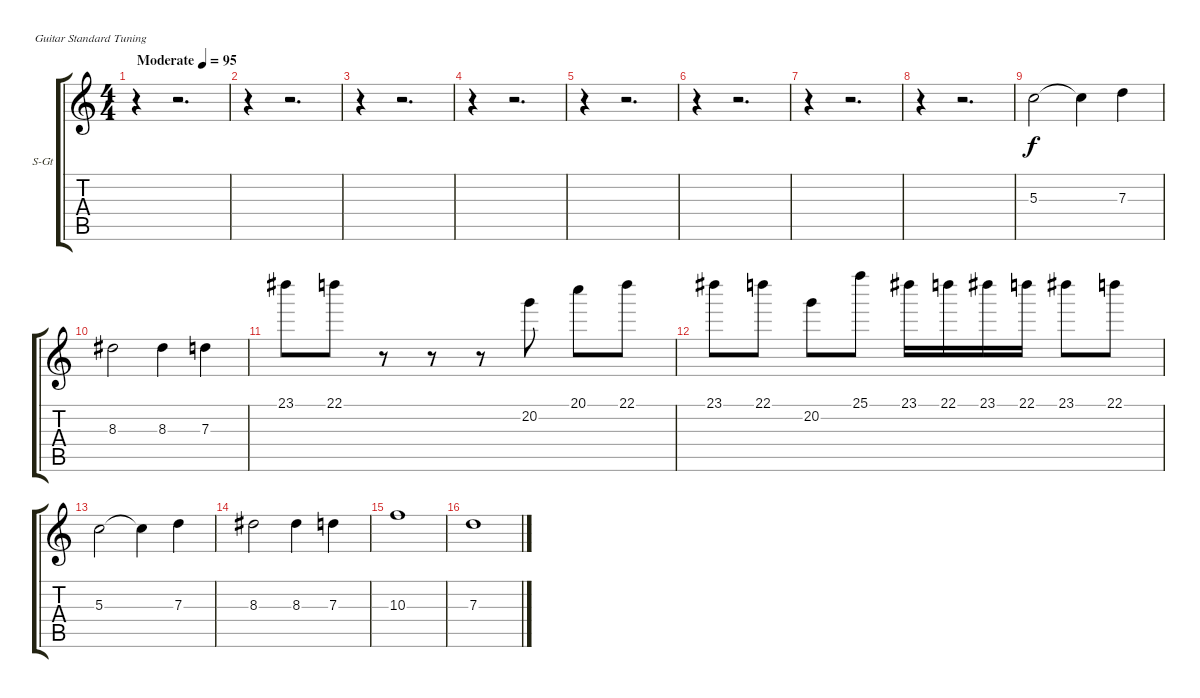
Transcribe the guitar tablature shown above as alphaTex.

\bracketExtendMode groupsimilarinstruments
\firstSystemTrackNameOrientation horizontal
\otherSystemsTrackNameOrientation horizontal
\track ("Äîðîæêà 3" "S-Gt") {instrument stringensemble1}
\staff {score tabs}
\tuning (E4 B3 G3 D3 A2 E2)
\displaytranspose 12
\ts (4 4)
\beaming (8 2 2 2 2)
\tempo (95 "Moderate")
\clef g2
\ks c
r.4{dy f instrument stringensemble1} r.2{d} |
r.4 r.2{d} |
r.4 r.2{d} |
r.4 r.2{d} |
r.4 r.2{d} |
r.4 r.2{d} |
r.4 r.2{d} |
r.4 r.2{d} |
5.3.2 5.3{t}.4 7.3.4 |
8.3.2 8.3.4 7.3.4 |
23.1.8 22.1.8 r.8 r.8 r.8 20.2.8 20.1.8 22.1.8 |
23.1.8 22.1.8 20.2.8 25.1.8 23.1.16 22.1.16 23.1.16 22.1.16 23.1.8 22.1.8 |
5.3.2 5.3{t}.4 7.3.4 |
8.3.2 8.3.4 7.3.4 |
10.3.1 |
7.3.1
